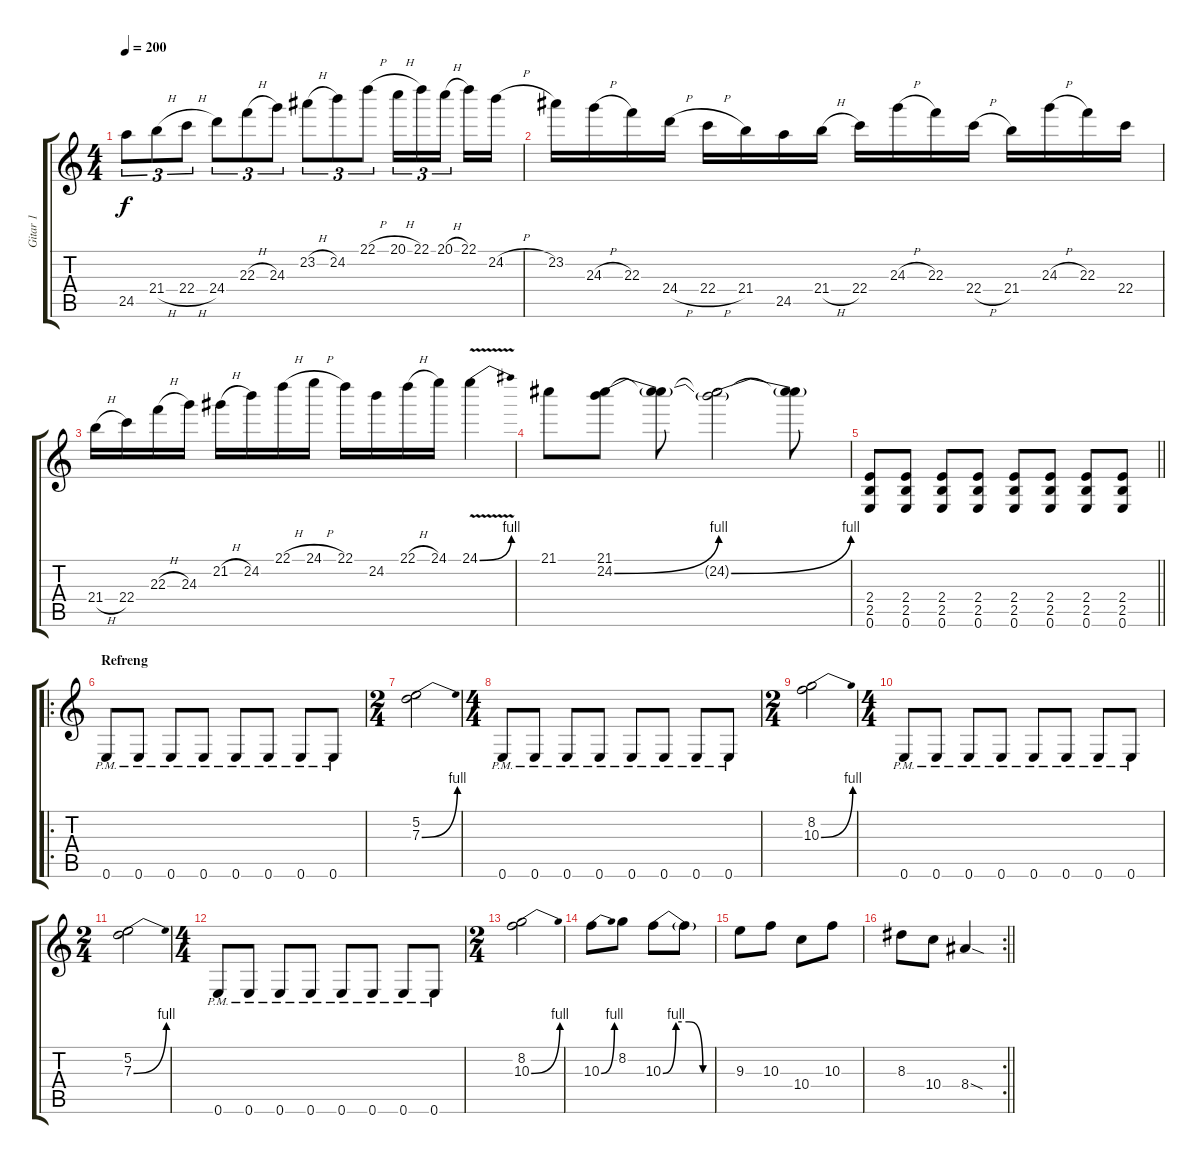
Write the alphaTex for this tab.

\track ("Gitar 1" "Gitar 1") {instrument overdrivenguitar}
\staff {score tabs}
\tuning (E4 B3 G3 D3 A2 E2) {hide}
\ts (4 4)
\tempo 200
\clef g2
\ks c
24.5.8{tu (3 2) dy f} 21.4{h}.8{tu (3 2)} 22.4{h}.8{tu (3 2)} 24.4.8{tu (3 2)} 22.3{h}.8{tu (3 2)} 24.3.8{tu (3 2)} 23.2{h}.8{tu (3 2)} 24.2.8{tu (3 2)} 22.1{h}.8{tu (3 2)} 20.1{h}.16{tu (3 2)} 22.1.16{tu (3 2)} 20.1{h}.16{tu (3 2) beam splitsecondary} 22.1.16 24.2{h}.16 |
23.2.16 24.3{h}.16 22.3.16 24.4{h}.16 22.4{h}.16 21.4.16 24.5.16 21.4{h}.16 22.4.16 24.3{h}.16 22.3.16 22.4{h}.16 21.4.16 24.3{h}.16 22.3.16 22.4.16 |
21.4{h}.16 22.4.16 22.3{h}.16 24.3.16 21.2{h}.16 24.2.16 22.1{h}.16 24.1{h}.16 22.1.16 24.2.16 22.1{h}.16 24.1.16 24.1{be (bend 0 0 60 4) v}.4 |
21.1.8 (21.1 24.2{be (bend 0 0 60 4)}).8 (21.1{t} 24.2{t}).8 (21.1{t} 24.2{be (bend 0 0 60 4) t}).2 (21.1{t} 24.2{t}).8 |
\barLineRight lightlight
(2.4 2.5 0.6).8 (2.4 2.5 0.6).8 (2.4 2.5 0.6).8 (2.4 2.5 0.6).8 (2.4 2.5 0.6).8 (2.4 2.5 0.6).8 (2.4 2.5 0.6).8 (2.4 2.5 0.6).8 |
\ro
\section ("" "Refreng")
0.6{pm}.8 0.6{pm}.8 0.6{pm}.8 0.6{pm}.8 0.6{pm}.8 0.6{pm}.8 0.6{pm}.8 0.6{pm}.8 |
\ts (2 4)
(5.2 7.3{be (bend 0 0 60 4)}).2 |
\ts (4 4)
0.6{pm}.8 0.6{pm}.8 0.6{pm}.8 0.6{pm}.8 0.6{pm}.8 0.6{pm}.8 0.6{pm}.8 0.6{pm}.8 |
\ts (2 4)
(8.2 10.3{be (bend 0 0 60 4)}).2 |
\ts (4 4)
0.6{pm}.8 0.6{pm}.8 0.6{pm}.8 0.6{pm}.8 0.6{pm}.8 0.6{pm}.8 0.6{pm}.8 0.6{pm}.8 |
\ts (2 4)
(5.2 7.3{be (bend 0 0 60 4)}).2 |
\ts (4 4)
0.6{pm}.8 0.6{pm}.8 0.6{pm}.8 0.6{pm}.8 0.6{pm}.8 0.6{pm}.8 0.6{pm}.8 0.6{pm}.8 |
\ts (2 4)
(8.2 10.3{be (bend 0 0 60 4)}).2 |
10.3{be (bend 0 0 60 4)}.8 8.2.8 10.3{be (custom 0 0 15 4 30 4 46 0 60 0)}.8 10.3{t}.8 |
9.3.8 10.3.8 10.4.8 10.3.8 |
\rc 2
\barLineRight lightlight
8.3.8 10.4.8 8.4{sod}.4
